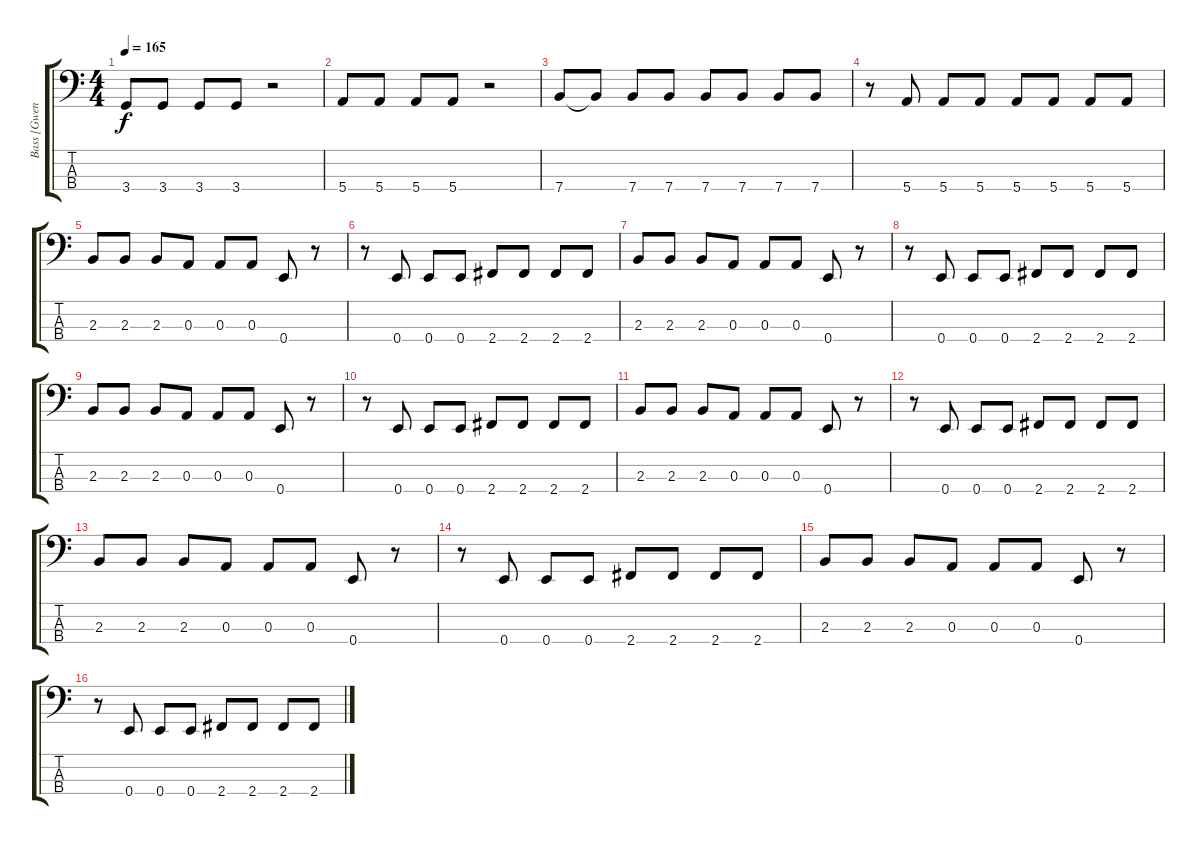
\track ("Bass [Gwen Lopez]" "Bass [Gwen") {instrument electricbassfinger}
\staff {score tabs}
\tuning (G2 D2 A1 E1) {hide}
\ts (4 4)
\tempo 165
\clef f4
\ks c
3.4.8{dy f} 3.4.8 3.4.8 3.4.8 r.2 |
5.4.8 5.4.8 5.4.8 5.4.8 r.2 |
7.4.8 7.4{t}.8 7.4.8 7.4.8 7.4.8 7.4.8 7.4.8 7.4.8 |
r.8 5.4.8 5.4.8 5.4.8 5.4.8 5.4.8 5.4.8 5.4.8 |
2.3.8 2.3.8 2.3.8 0.3.8 0.3.8 0.3.8 0.4.8 r.8 |
r.8 0.4.8 0.4.8 0.4.8 2.4.8 2.4.8 2.4.8 2.4.8 |
2.3.8 2.3.8 2.3.8 0.3.8 0.3.8 0.3.8 0.4.8 r.8 |
r.8 0.4.8 0.4.8 0.4.8 2.4.8 2.4.8 2.4.8 2.4.8 |
2.3.8 2.3.8 2.3.8 0.3.8 0.3.8 0.3.8 0.4.8 r.8 |
r.8 0.4.8 0.4.8 0.4.8 2.4.8 2.4.8 2.4.8 2.4.8 |
2.3.8 2.3.8 2.3.8 0.3.8 0.3.8 0.3.8 0.4.8 r.8 |
r.8 0.4.8 0.4.8 0.4.8 2.4.8 2.4.8 2.4.8 2.4.8 |
2.3.8 2.3.8 2.3.8 0.3.8 0.3.8 0.3.8 0.4.8 r.8 |
r.8 0.4.8 0.4.8 0.4.8 2.4.8 2.4.8 2.4.8 2.4.8 |
2.3.8 2.3.8 2.3.8 0.3.8 0.3.8 0.3.8 0.4.8 r.8 |
r.8 0.4.8 0.4.8 0.4.8 2.4.8 2.4.8 2.4.8 2.4.8
